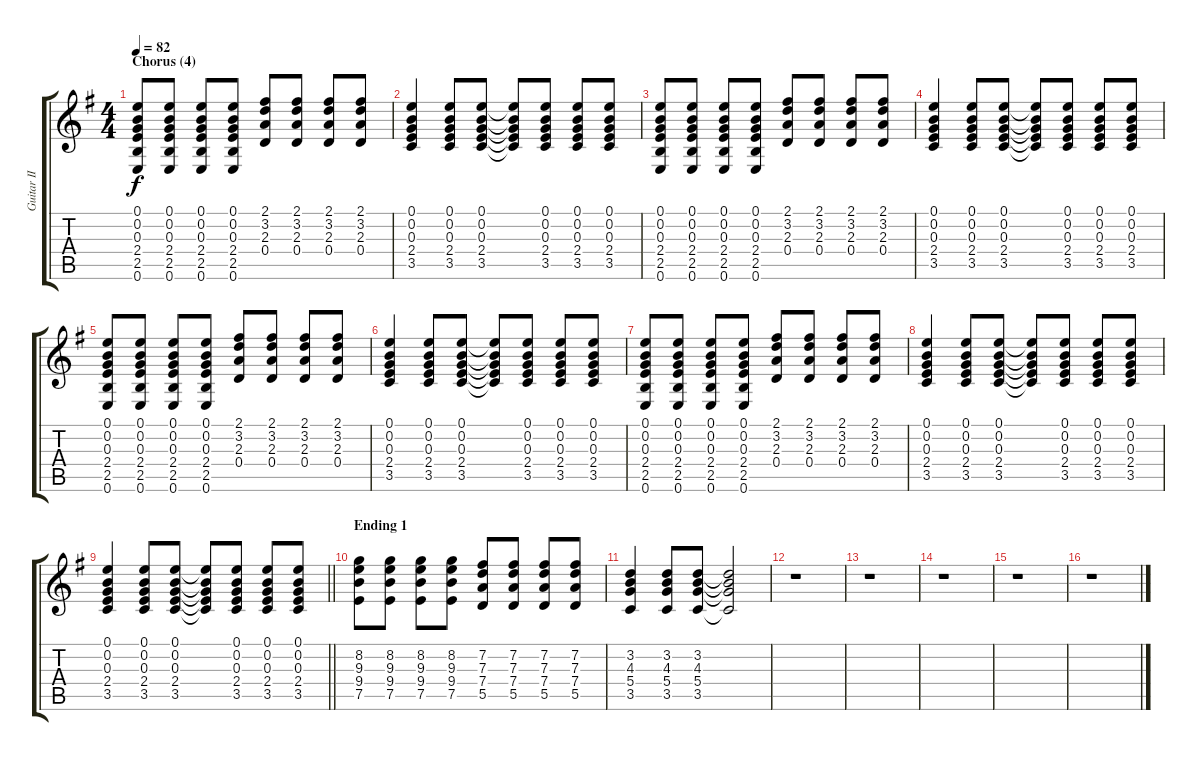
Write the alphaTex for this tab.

\track ("Guitar II" "Guitar II") {instrument acousticguitarsteel}
\staff {score tabs}
\tuning (E4 B3 G3 D3 A2 E2) {hide}
\ts (4 4)
\section ("" "Chorus (4)")
\tempo 82
\clef g2
\ks eminor
(0.1 0.2 0.3 2.4 2.5 0.6).8{dy f} (0.1 0.2 0.3 2.4 2.5 0.6).8 (0.1 0.2 0.3 2.4 2.5 0.6).8 (0.1 0.2 0.3 2.4 2.5 0.6).8 (2.1 3.2 2.3 0.4).8 (2.1 3.2 2.3 0.4).8 (2.1 3.2 2.3 0.4).8 (2.1 3.2 2.3 0.4).8 |
(0.1 0.2 0.3 2.4 3.5).4 (0.1 0.2 0.3 2.4 3.5).8 (0.1 0.2 0.3 2.4 3.5).8 (0.1{t} 0.2{t} 0.3{t} 2.4{t} 3.5{t}).8 (0.1 0.2 0.3 2.4 3.5).8 (0.1 0.2 0.3 2.4 3.5).8 (0.1 0.2 0.3 2.4 3.5).8 |
(0.1 0.2 0.3 2.4 2.5 0.6).8 (0.1 0.2 0.3 2.4 2.5 0.6).8 (0.1 0.2 0.3 2.4 2.5 0.6).8 (0.1 0.2 0.3 2.4 2.5 0.6).8 (2.1 3.2 2.3 0.4).8 (2.1 3.2 2.3 0.4).8 (2.1 3.2 2.3 0.4).8 (2.1 3.2 2.3 0.4).8 |
(0.1 0.2 0.3 2.4 3.5).4 (0.1 0.2 0.3 2.4 3.5).8 (0.1 0.2 0.3 2.4 3.5).8 (0.1{t} 0.2{t} 0.3{t} 2.4{t} 3.5{t}).8 (0.1 0.2 0.3 2.4 3.5).8 (0.1 0.2 0.3 2.4 3.5).8 (0.1 0.2 0.3 2.4 3.5).8 |
(0.1 0.2 0.3 2.4 2.5 0.6).8 (0.1 0.2 0.3 2.4 2.5 0.6).8 (0.1 0.2 0.3 2.4 2.5 0.6).8 (0.1 0.2 0.3 2.4 2.5 0.6).8 (2.1 3.2 2.3 0.4).8 (2.1 3.2 2.3 0.4).8 (2.1 3.2 2.3 0.4).8 (2.1 3.2 2.3 0.4).8 |
(0.1 0.2 0.3 2.4 3.5).4 (0.1 0.2 0.3 2.4 3.5).8 (0.1 0.2 0.3 2.4 3.5).8 (0.1{t} 0.2{t} 0.3{t} 2.4{t} 3.5{t}).8 (0.1 0.2 0.3 2.4 3.5).8 (0.1 0.2 0.3 2.4 3.5).8 (0.1 0.2 0.3 2.4 3.5).8 |
(0.1 0.2 0.3 2.4 2.5 0.6).8 (0.1 0.2 0.3 2.4 2.5 0.6).8 (0.1 0.2 0.3 2.4 2.5 0.6).8 (0.1 0.2 0.3 2.4 2.5 0.6).8 (2.1 3.2 2.3 0.4).8 (2.1 3.2 2.3 0.4).8 (2.1 3.2 2.3 0.4).8 (2.1 3.2 2.3 0.4).8 |
(0.1 0.2 0.3 2.4 3.5).4 (0.1 0.2 0.3 2.4 3.5).8 (0.1 0.2 0.3 2.4 3.5).8 (0.1{t} 0.2{t} 0.3{t} 2.4{t} 3.5{t}).8 (0.1 0.2 0.3 2.4 3.5).8 (0.1 0.2 0.3 2.4 3.5).8 (0.1 0.2 0.3 2.4 3.5).8 |
\barLineRight lightlight
(0.1 0.2 0.3 2.4 3.5).4 (0.1 0.2 0.3 2.4 3.5).8 (0.1 0.2 0.3 2.4 3.5).8 (0.1{t} 0.2{t} 0.3{t} 2.4{t} 3.5{t}).8 (0.1 0.2 0.3 2.4 3.5).8 (0.1 0.2 0.3 2.4 3.5).8 (0.1 0.2 0.3 2.4 3.5).8 |
\section ("" "Ending 1")
(8.2 9.3 9.4 7.5).8 (8.2 9.3 9.4 7.5).8 (8.2 9.3 9.4 7.5).8 (8.2 9.3 9.4 7.5).8 (7.2 7.3 7.4 5.5).8 (7.2 7.3 7.4 5.5).8 (7.2 7.3 7.4 5.5).8 (7.2 7.3 7.4 5.5).8 |
(3.2 4.3 5.4 3.5).4 (3.2 4.3 5.4 3.5).8 (3.2 4.3 5.4 3.5).8 (3.2{t} 4.3{t} 5.4{t} 3.5{t}).2 |
r.1 |
r.1 |
r.1 |
r.1 |
r.1
